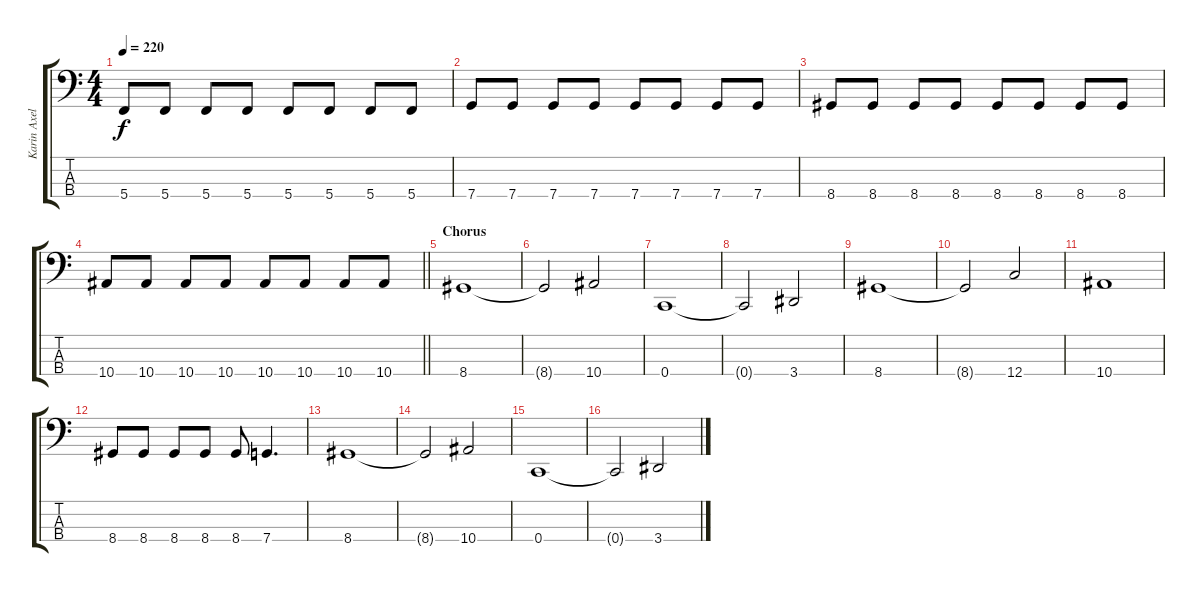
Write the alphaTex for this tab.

\track ("Karin Axelsson" "Karin Axel") {instrument electricbasspick}
\staff {score tabs}
\tuning (F2 C2 G1 C1) {hide}
\ts (4 4)
\tempo 220
\clef f4
\ks c
5.4.8{dy f} 5.4.8 5.4.8 5.4.8 5.4.8 5.4.8 5.4.8 5.4.8 |
7.4.8 7.4.8 7.4.8 7.4.8 7.4.8 7.4.8 7.4.8 7.4.8 |
8.4.8 8.4.8 8.4.8 8.4.8 8.4.8 8.4.8 8.4.8 8.4.8 |
\barLineRight lightlight
10.4.8 10.4.8 10.4.8 10.4.8 10.4.8 10.4.8 10.4.8 10.4.8 |
\section ("" "Chorus")
8.4.1 |
8.4{t}.2 10.4.2 |
0.4.1 |
0.4{t}.2 3.4.2 |
8.4.1 |
8.4{t}.2 12.4.2 |
10.4.1 |
8.4.8 8.4.8 8.4.8 8.4.8 8.4.8 7.4.4{d} |
8.4.1 |
8.4{t}.2 10.4.2 |
0.4.1 |
0.4{t}.2 3.4.2
